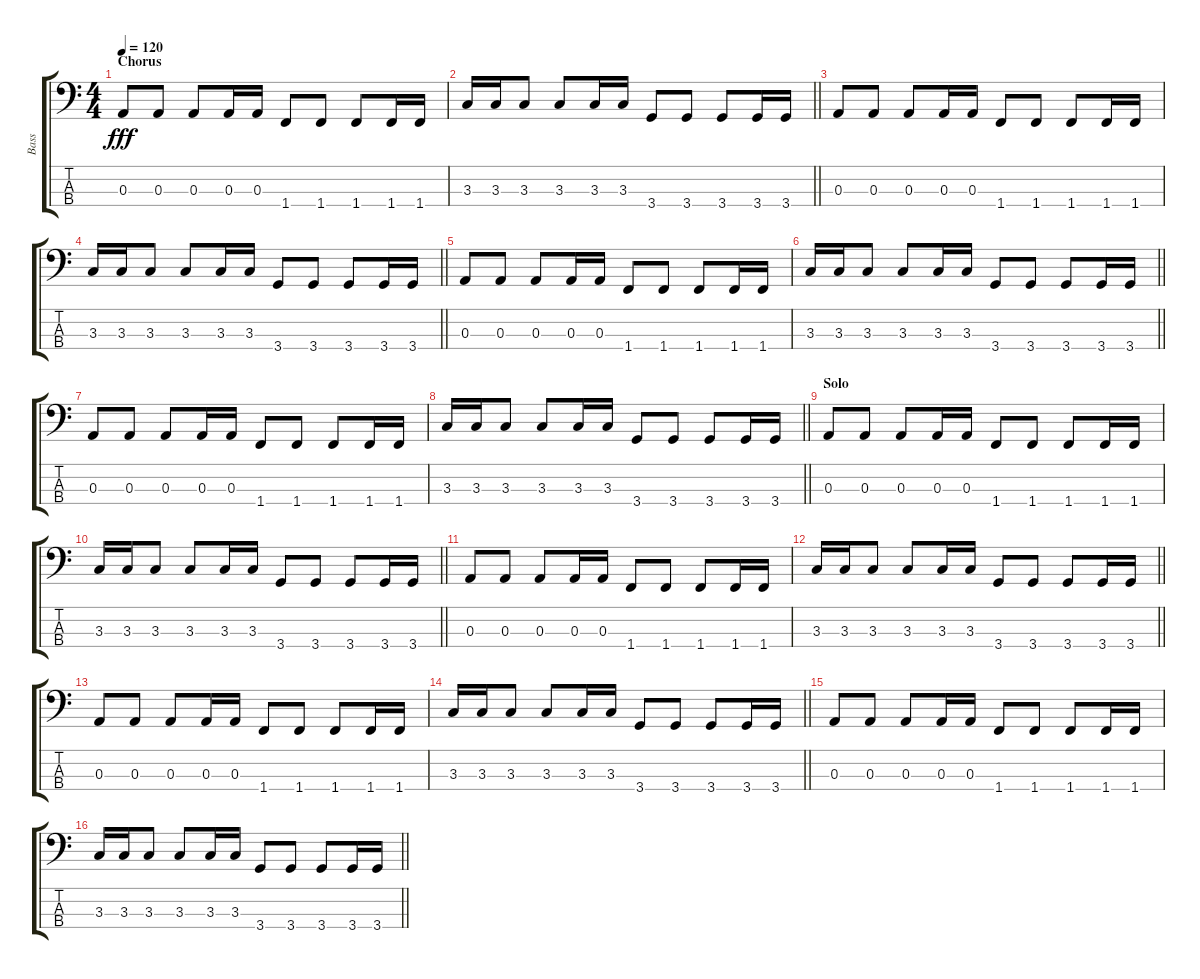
\track ("Bass" "Bass") {instrument electricbassfinger}
\staff {score tabs}
\tuning (G2 D2 A1 E1) {hide}
\ts (4 4)
\section ("" "Chorus")
\tempo 120
\clef f4
\ks c
0.3.8{dy fff} 0.3.8 0.3.8 0.3.16 0.3.16 1.4.8 1.4.8 1.4.8 1.4.16 1.4.16 |
\barLineRight lightlight
3.3.16 3.3.16 3.3.8 3.3.8 3.3.16 3.3.16 3.4.8 3.4.8 3.4.8 3.4.16 3.4.16 |
0.3.8 0.3.8 0.3.8 0.3.16 0.3.16 1.4.8 1.4.8 1.4.8 1.4.16 1.4.16 |
\barLineRight lightlight
3.3.16 3.3.16 3.3.8 3.3.8 3.3.16 3.3.16 3.4.8 3.4.8 3.4.8 3.4.16 3.4.16 |
0.3.8 0.3.8 0.3.8 0.3.16 0.3.16 1.4.8 1.4.8 1.4.8 1.4.16 1.4.16 |
\barLineRight lightlight
3.3.16 3.3.16 3.3.8 3.3.8 3.3.16 3.3.16 3.4.8 3.4.8 3.4.8 3.4.16 3.4.16 |
0.3.8 0.3.8 0.3.8 0.3.16 0.3.16 1.4.8 1.4.8 1.4.8 1.4.16 1.4.16 |
\barLineRight lightlight
3.3.16 3.3.16 3.3.8 3.3.8 3.3.16 3.3.16 3.4.8 3.4.8 3.4.8 3.4.16 3.4.16 |
\section ("" "Solo")
0.3.8 0.3.8 0.3.8 0.3.16 0.3.16 1.4.8 1.4.8 1.4.8 1.4.16 1.4.16 |
\barLineRight lightlight
3.3.16 3.3.16 3.3.8 3.3.8 3.3.16 3.3.16 3.4.8 3.4.8 3.4.8 3.4.16 3.4.16 |
0.3.8 0.3.8 0.3.8 0.3.16 0.3.16 1.4.8 1.4.8 1.4.8 1.4.16 1.4.16 |
\barLineRight lightlight
3.3.16 3.3.16 3.3.8 3.3.8 3.3.16 3.3.16 3.4.8 3.4.8 3.4.8 3.4.16 3.4.16 |
0.3.8 0.3.8 0.3.8 0.3.16 0.3.16 1.4.8 1.4.8 1.4.8 1.4.16 1.4.16 |
\barLineRight lightlight
3.3.16 3.3.16 3.3.8 3.3.8 3.3.16 3.3.16 3.4.8 3.4.8 3.4.8 3.4.16 3.4.16 |
0.3.8 0.3.8 0.3.8 0.3.16 0.3.16 1.4.8 1.4.8 1.4.8 1.4.16 1.4.16 |
\barLineRight lightlight
3.3.16 3.3.16 3.3.8 3.3.8 3.3.16 3.3.16 3.4.8 3.4.8 3.4.8 3.4.16 3.4.16
